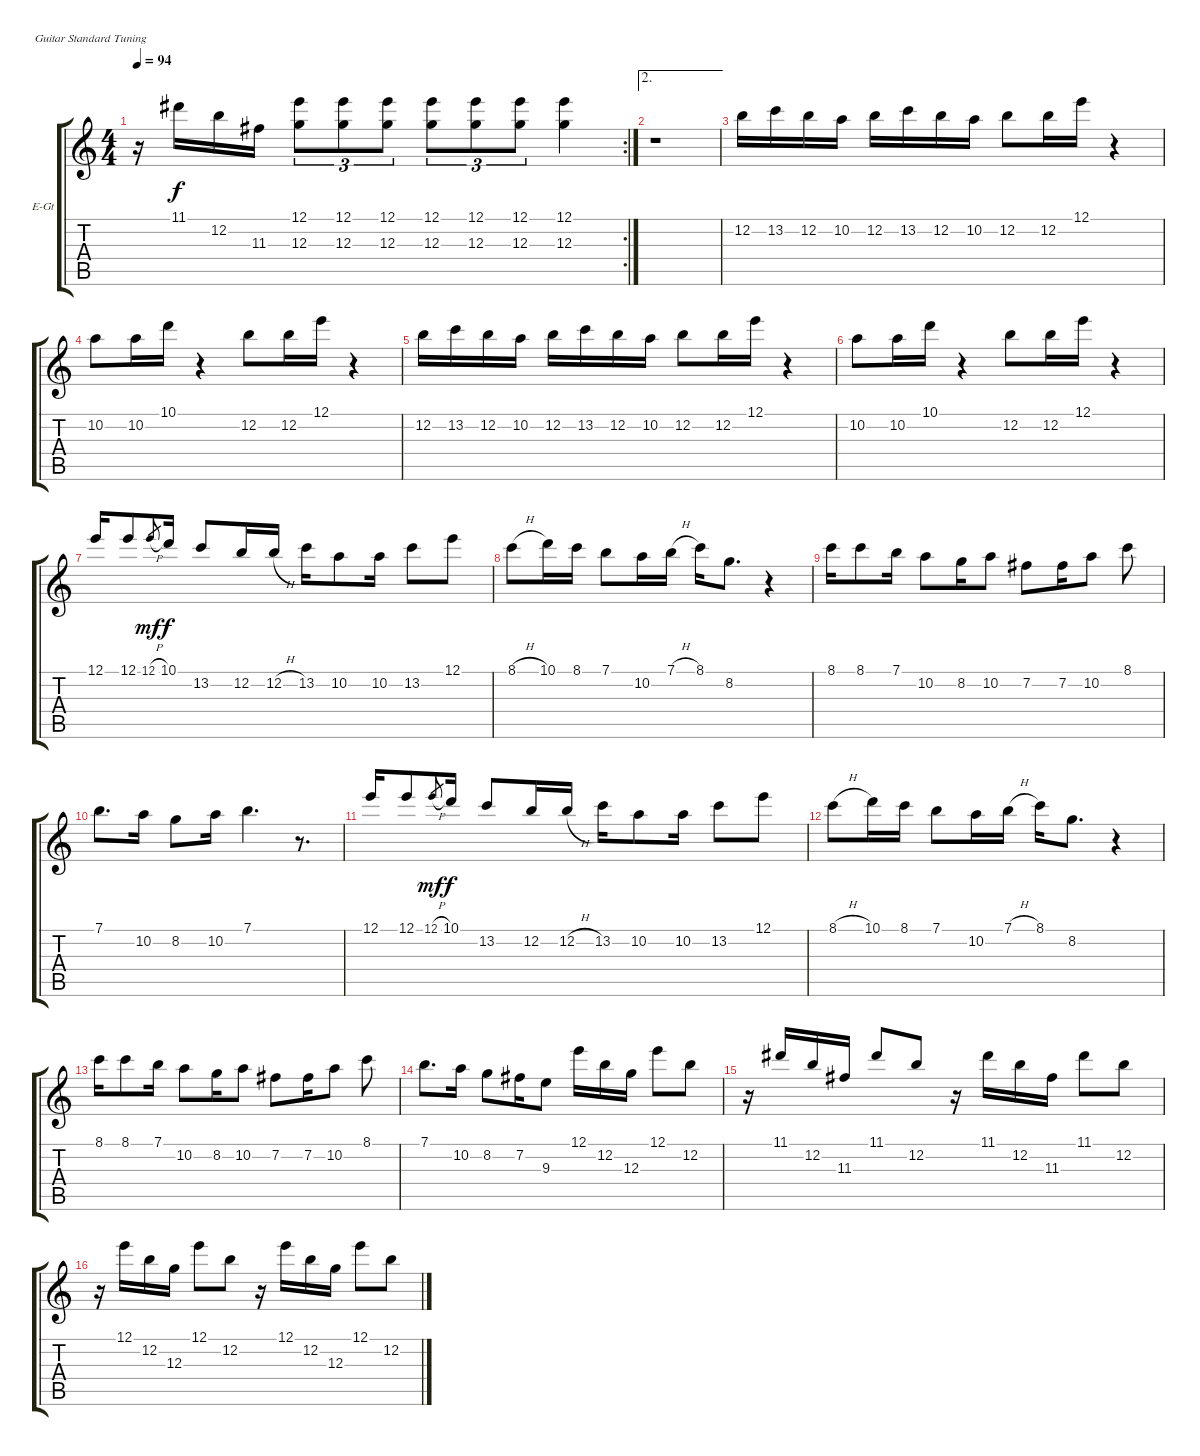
\bracketExtendMode groupsimilarinstruments
\firstSystemTrackNameOrientation horizontal
\otherSystemsTrackNameOrientation horizontal
\track ("Guitarra " "E-Gt") {instrument overdrivenguitar}
\staff {score tabs}
\tuning (E4 B3 G3 D3 A2 E2)
\rc 2
\ts (4 4)
\tempo 94
\clef g2
\ks c
r.16{dy f} 11.1.16 12.2.16 11.3.16 (12.1 12.3).8{tu (3 2)} (12.1 12.3).8{tu (3 2)} (12.1 12.3).8{tu (3 2)} (12.1 12.3).8{tu (3 2)} (12.1 12.3).8{tu (3 2)} (12.1 12.3).8{tu (3 2)} (12.1 12.3).4 |
\ae 2
r.1 |
12.2.16 13.2.16 12.2.16 10.2.16 12.2.16 13.2.16 12.2.16 10.2.16 12.2.8 12.2.16 12.1.16 r.4 |
10.2.8 10.2.16 10.1.16 r.4 12.2.8 12.2.16 12.1.16 r.4 |
12.2.16 13.2.16 12.2.16 10.2.16 12.2.16 13.2.16 12.2.16 10.2.16 12.2.8 12.2.16 12.1.16 r.4 |
10.2.8 10.2.16 10.1.16 r.4 12.2.8 12.2.16 12.1.16 r.4 |
12.1.16{beam invert} 12.1.8{beam invert} 12.1{h}.8{gr dy mf} 10.1.16{dy f beam invert} 13.2.8{beam invert} 12.2.16{beam invert beam merge} 12.2{h}.16{beam invert} 13.2.16{beam merge} 10.2.8 10.2.16 13.2.8 12.1.8 |
8.1{h}.8 10.1.16 8.1.16{beam split} 7.1.8{beam merge} 10.2.16 7.1{h}.16 8.1.16 8.2.8{d} r.4 |
8.1.16 8.1.8 7.1.16 10.2.8 8.2.16 10.2.8 7.2.8{beam merge} 7.2.16{beam merge} 10.2.8{beam split} 8.1.8 |
7.1.8{d} 10.2.16 8.2.8 10.2.16 7.1.4{d} r.8{d} |
12.1.16{beam invert} 12.1.8{beam invert} 12.1{h}.8{gr dy mf} 10.1.16{dy f beam invert} 13.2.8{beam invert} 12.2.16{beam invert beam merge} 12.2{h}.16{beam invert} 13.2.16{beam merge} 10.2.8 10.2.16 13.2.8 12.1.8 |
8.1{h}.8 10.1.16 8.1.16{beam split} 7.1.8{beam merge} 10.2.16 7.1{h}.16 8.1.16 8.2.8{d} r.4 |
\scale
0.241135 8.1.16 8.1.8 7.1.16 10.2.8 8.2.16 10.2.8 7.2.8{beam merge} 7.2.16{beam merge} 10.2.8{beam split} 8.1.8 |
\scale
0.261167 7.1.8{d} 10.2.16 8.2.8 7.2.16 9.3.8 12.1.16 12.2.16 12.3.16 12.1.8 12.2.8 |
\scale
0.279952 r.16 11.1.16{beam invert beam merge} 12.2.16{beam invert beam merge} 11.3.16{beam invert beam split} 11.1.8{beam invert beam merge} 12.2.8{beam invert} r.16 11.1.16 12.2.16 11.3.16 11.1.8 12.2.8 |
\scale
0.217695 r.16 12.1.16{beam merge} 12.2.16{beam merge} 12.3.16{beam split} 12.1.8{beam merge} 12.2.8 r.16 12.1.16 12.2.16 12.3.16 12.1.8 12.2.8
